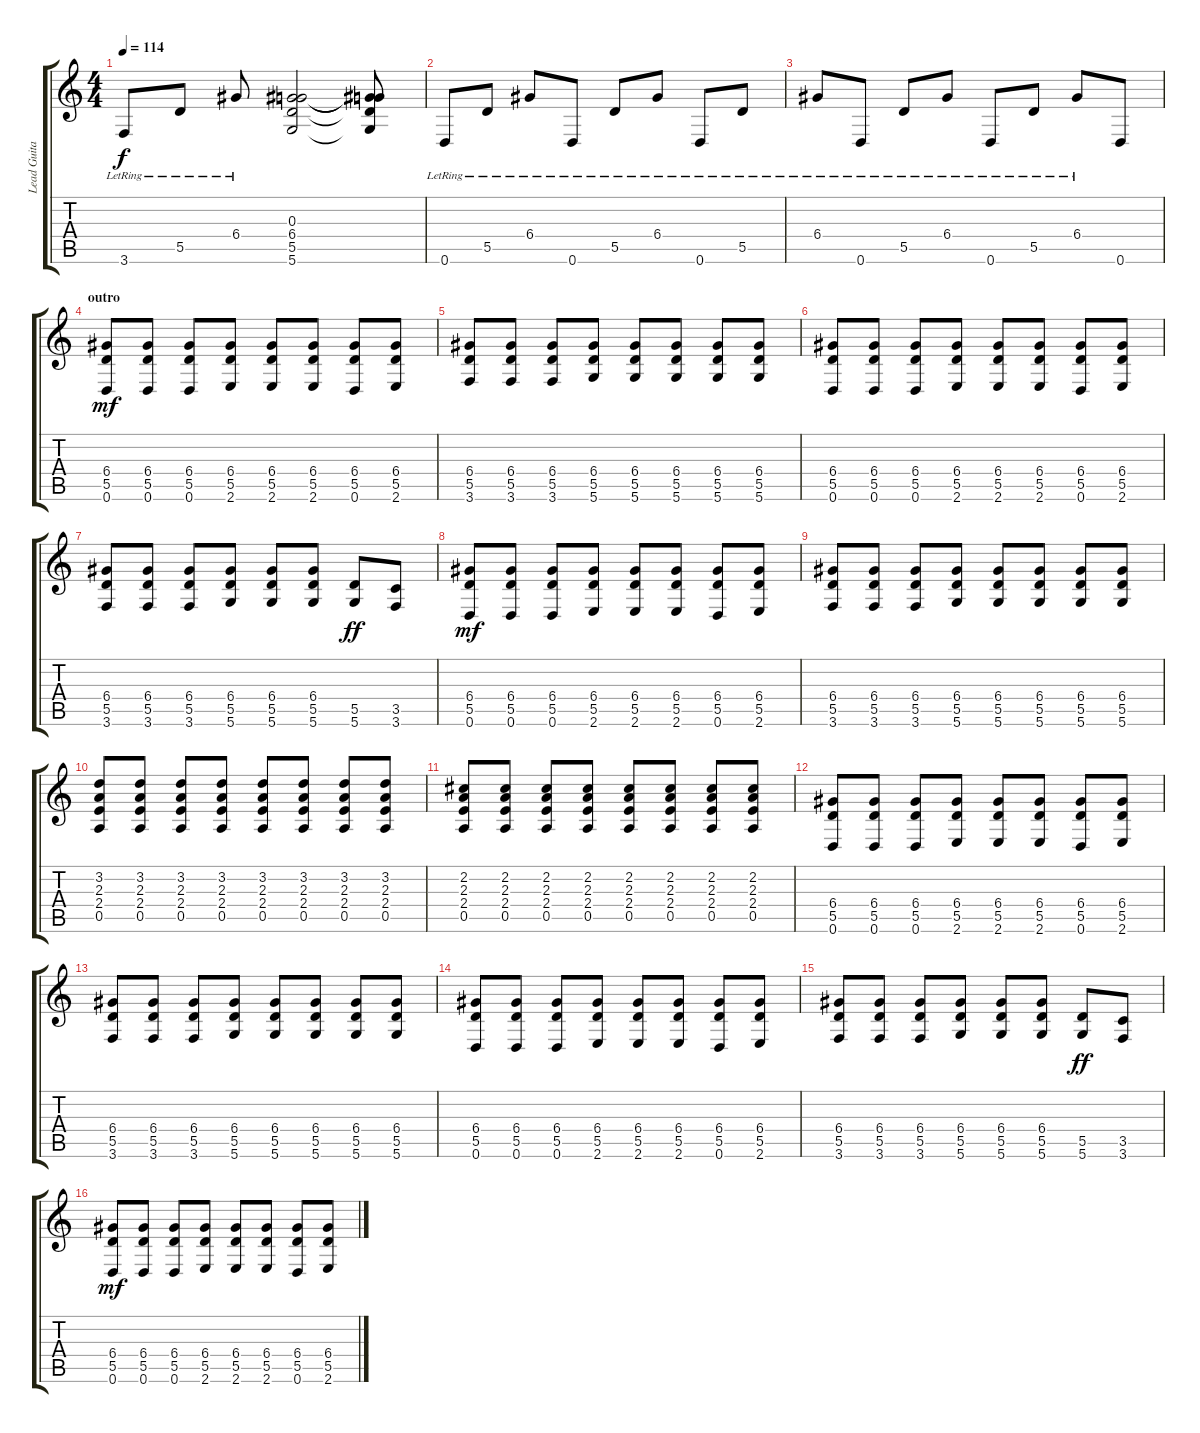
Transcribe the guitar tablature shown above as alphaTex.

\track ("Lead Guitar" "Lead Guita") {instrument electricguitarclean}
\staff {score tabs}
\tuning (E4 B3 G3 D3 A2 D2) {hide}
\ts (4 4)
\tempo 114
\clef g2
\ks c
3.6{lr}.8{dy f} 5.5{lr}.8 6.4{lr}.8 (0.3 6.4 5.5 5.6).2 (0.3{t} 6.4{t} 5.5{t} 5.6{t}).8 |
0.6{lr}.8{volume 10} 5.5{lr}.8 6.4{lr}.8 0.6{lr}.8 5.5{lr}.8 6.4{lr}.8 0.6{lr}.8 5.5{lr}.8 |
6.4{lr}.8 0.6{lr}.8 5.5{lr}.8 6.4{lr}.8 0.6{lr}.8 5.5{lr}.8 6.4{lr}.8 0.6.8 |
\section ("" "outro")
(6.4 5.5 0.6).8{dy mf volume 16 instrument distortionguitar} (6.4 5.5 0.6).8 (6.4 5.5 0.6).8 (6.4 5.5 2.6).8 (6.4 5.5 2.6).8 (6.4 5.5 2.6).8 (6.4 5.5 0.6).8 (6.4 5.5 2.6).8 |
(6.4 5.5 3.6).8 (6.4 5.5 3.6).8 (6.4 5.5 3.6).8 (6.4 5.5 5.6).8 (6.4 5.5 5.6).8 (6.4 5.5 5.6).8 (6.4 5.5 5.6).8 (6.4 5.5 5.6).8 |
(6.4 5.5 0.6).8 (6.4 5.5 0.6).8 (6.4 5.5 0.6).8 (6.4 5.5 2.6).8 (6.4 5.5 2.6).8 (6.4 5.5 2.6).8 (6.4 5.5 0.6).8 (6.4 5.5 2.6).8 |
(6.4 5.5 3.6).8 (6.4 5.5 3.6).8 (6.4 5.5 3.6).8 (6.4 5.5 5.6).8 (6.4 5.5 5.6).8 (6.4 5.5 5.6).8 (5.5 5.6).8{dy ff} (3.5 3.6).8 |
(6.4 5.5 0.6).8{dy mf} (6.4 5.5 0.6).8 (6.4 5.5 0.6).8 (6.4 5.5 2.6).8 (6.4 5.5 2.6).8 (6.4 5.5 2.6).8 (6.4 5.5 0.6).8 (6.4 5.5 2.6).8 |
(6.4 5.5 3.6).8 (6.4 5.5 3.6).8 (6.4 5.5 3.6).8 (6.4 5.5 5.6).8 (6.4 5.5 5.6).8 (6.4 5.5 5.6).8 (6.4 5.5 5.6).8 (6.4 5.5 5.6).8 |
(3.2 2.3 2.4 0.5).8 (3.2 2.3 2.4 0.5).8 (3.2 2.3 2.4 0.5).8 (3.2 2.3 2.4 0.5).8 (3.2 2.3 2.4 0.5).8 (3.2 2.3 2.4 0.5).8 (3.2 2.3 2.4 0.5).8 (3.2 2.3 2.4 0.5).8 |
(2.2 2.3 2.4 0.5).8 (2.2 2.3 2.4 0.5).8 (2.2 2.3 2.4 0.5).8 (2.2 2.3 2.4 0.5).8 (2.2 2.3 2.4 0.5).8 (2.2 2.3 2.4 0.5).8 (2.2 2.3 2.4 0.5).8 (2.2 2.3 2.4 0.5).8 |
(6.4 5.5 0.6).8 (6.4 5.5 0.6).8 (6.4 5.5 0.6).8 (6.4 5.5 2.6).8 (6.4 5.5 2.6).8 (6.4 5.5 2.6).8 (6.4 5.5 0.6).8 (6.4 5.5 2.6).8 |
(6.4 5.5 3.6).8 (6.4 5.5 3.6).8 (6.4 5.5 3.6).8 (6.4 5.5 5.6).8 (6.4 5.5 5.6).8 (6.4 5.5 5.6).8 (6.4 5.5 5.6).8 (6.4 5.5 5.6).8 |
(6.4 5.5 0.6).8 (6.4 5.5 0.6).8 (6.4 5.5 0.6).8 (6.4 5.5 2.6).8 (6.4 5.5 2.6).8 (6.4 5.5 2.6).8 (6.4 5.5 0.6).8 (6.4 5.5 2.6).8 |
(6.4 5.5 3.6).8 (6.4 5.5 3.6).8 (6.4 5.5 3.6).8 (6.4 5.5 5.6).8 (6.4 5.5 5.6).8 (6.4 5.5 5.6).8 (5.5 5.6).8{dy ff} (3.5 3.6).8 |
(6.4 5.5 0.6).8{dy mf} (6.4 5.5 0.6).8 (6.4 5.5 0.6).8 (6.4 5.5 2.6).8 (6.4 5.5 2.6).8 (6.4 5.5 2.6).8 (6.4 5.5 0.6).8 (6.4 5.5 2.6).8
